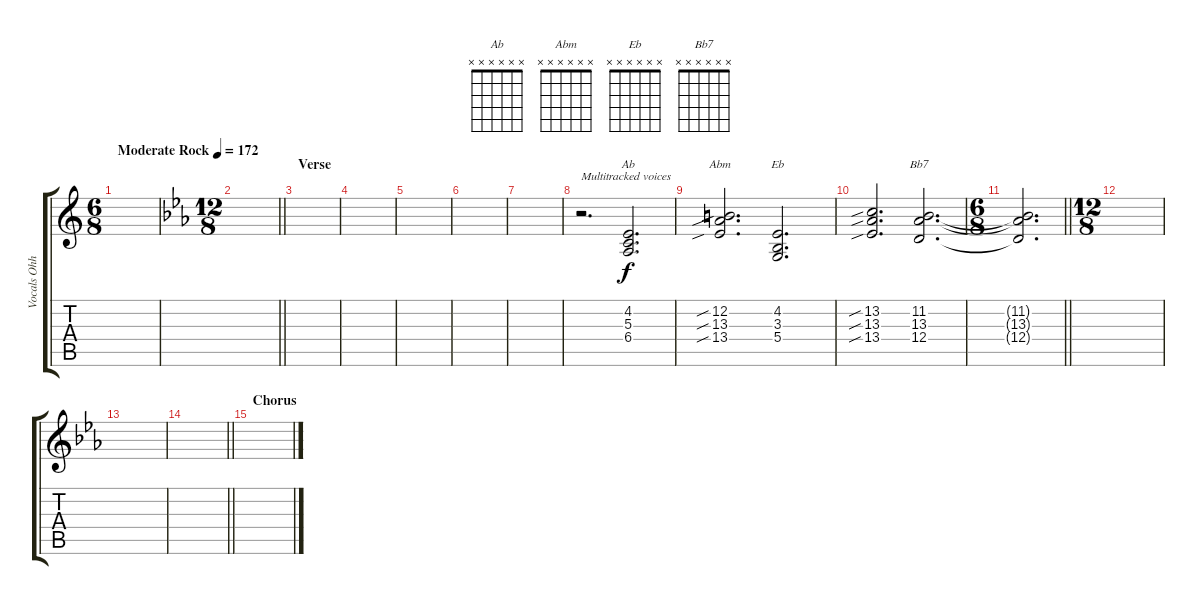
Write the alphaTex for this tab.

\track ("Vocals Ohh's" "Vocals Ohh") {instrument voiceoohs}
\staff {score tabs}
\tuning (E4 B3 G3 D3 A2 E2) {hide}
\chord ("Ab" x x x x x x)
\chord ("Abm" x x x x x x)
\chord ("Eb" x x x x x x)
\chord ("Bb7" x x x x x x)
\ts (6 8)
\tempo (172 "Moderate Rock")
\clef g2
\ks c
|
\ts (12 8)
\barLineRight lightlight
\ks cminor
|
\section ("" "Verse")
|
|
|
|
|
r.2{d txt "Multitracked voices"} (4.2 5.3 6.4).2{d ch "Ab"} |
(12.2{sib} 13.3{sib} 13.4{sib}).2{d ch "Abm"} (4.2 3.3 5.4).2{d ch "Eb"} |
(13.2{sib} 13.3{sib} 13.4{sib}).2{d} (11.2 13.3 12.4).2{d ch "Bb7"} |
\ts (6 8)
\barLineRight lightlight
(11.2{t} 13.3{t} 12.4{t}).2{d} |
\ts (12 8)
|
|
\barLineRight lightlight
|
\section ("" "Chorus")
